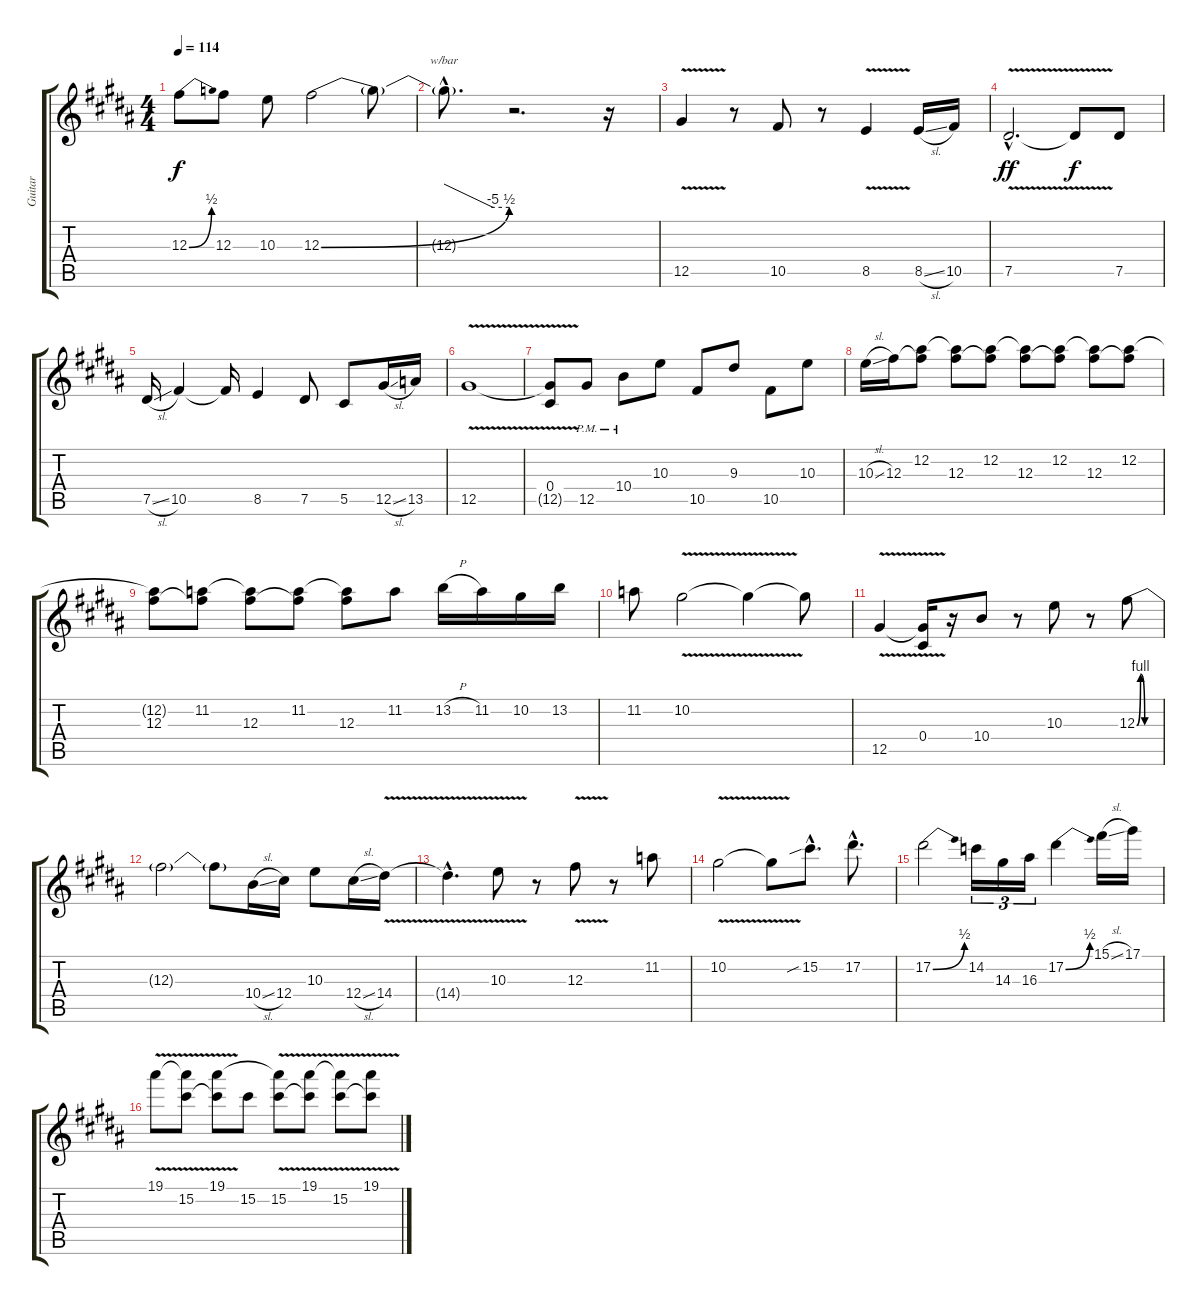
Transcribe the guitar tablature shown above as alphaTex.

\track ("Guitar" "Guitar") {instrument distortionguitar}
\staff {score tabs}
\tuning (Eb4 Bb3 Gb3 Db3 Ab2 Eb2) {hide}
\ts (4 4)
\tempo 114
\clef g2
\ks g#minor
12.3{be (bend 0 0 60 2)}.8{dy f} 12.3.8 10.3.8 12.3{be (bend 0 0 60 2)}.2 12.3{t}.8 |
12.3{hac t}.8{d tbe (custom default 0 0 45 -20 60 -20)} r.2{d} r.16 |
12.5{v}.4{volume 15} r.8 10.5.8 r.8 8.5{v}.4 8.5{sl}.16 10.5.16 |
7.5{v hac}.2{d dy ff volume 11} 7.5{t}.8{dy f} 7.5.8{volume 15} |
7.5{sl}.16 10.5.4 10.5{t}.16 8.5.4 7.5.8 5.5.8 12.5{sl}.16 13.5.16 |
12.5{v}.1 |
(0.4 12.5{t}).8 12.5{pm}.8 10.4{pm}.8 10.3.8 10.5.8 9.3.8 10.5.8 10.3.8 |
10.3{sl}.16{volume 12} 12.3.16 (12.2 12.3{t}).8 (12.2{t} 12.3).8 (12.2 12.3{t}).8 (12.2{t} 12.3).8 (12.2 12.3{t}).8 (12.2{t} 12.3).8 (12.2 12.3{t}).8 |
(12.2{t} 12.3).8 (11.2 12.3{t}).8 (11.2{t} 12.3).8 (11.2 12.3{t}).8 (11.2{t} 12.3).8 11.2.8 13.2{h}.16 11.2.16 10.2.16 13.2.16 |
11.2.8 10.2{v}.2{volume 8} 10.2{t}.4 10.2{t}.8 |
12.5{v}.4{volume 13} (0.4 12.5{t}).16 r.16 10.4.8 r.8 10.3.8 r.8 12.3{be (custom 0 0 10 4 21 0 60 0)}.8 |
12.3{t}.2 12.3{t}.8 10.4{sl}.16 12.4.16 10.3.8 12.4{sl}.16 14.4{v}.16 |
14.4{hac t}.4{d} 10.3{v}.8 r.8 12.3{v}.8 r.8 11.2.8 |
10.2{v}.2 10.2{t}.8 15.2{sib hac}.8{d} 17.2{hac}.8{d} |
17.2{be (bend 0 0 60 2)}.2 14.2.16{tu (3 2)} 14.3.16{tu (3 2)} 16.3.16{tu (3 2)} 17.2{be (bend 0 0 60 2)}.4 15.1{sl}.16{volume 11} 17.1.16 |
19.1{v}.8 (19.1{t} 15.2).8 (19.1{v} 15.2{t}).8 15.2.8 (19.1{t} 15.2{v}).8 (19.1{v} 15.2{t}).8 (19.1{t} 15.2{v}).8 (19.1{v} 15.2{t}).8
